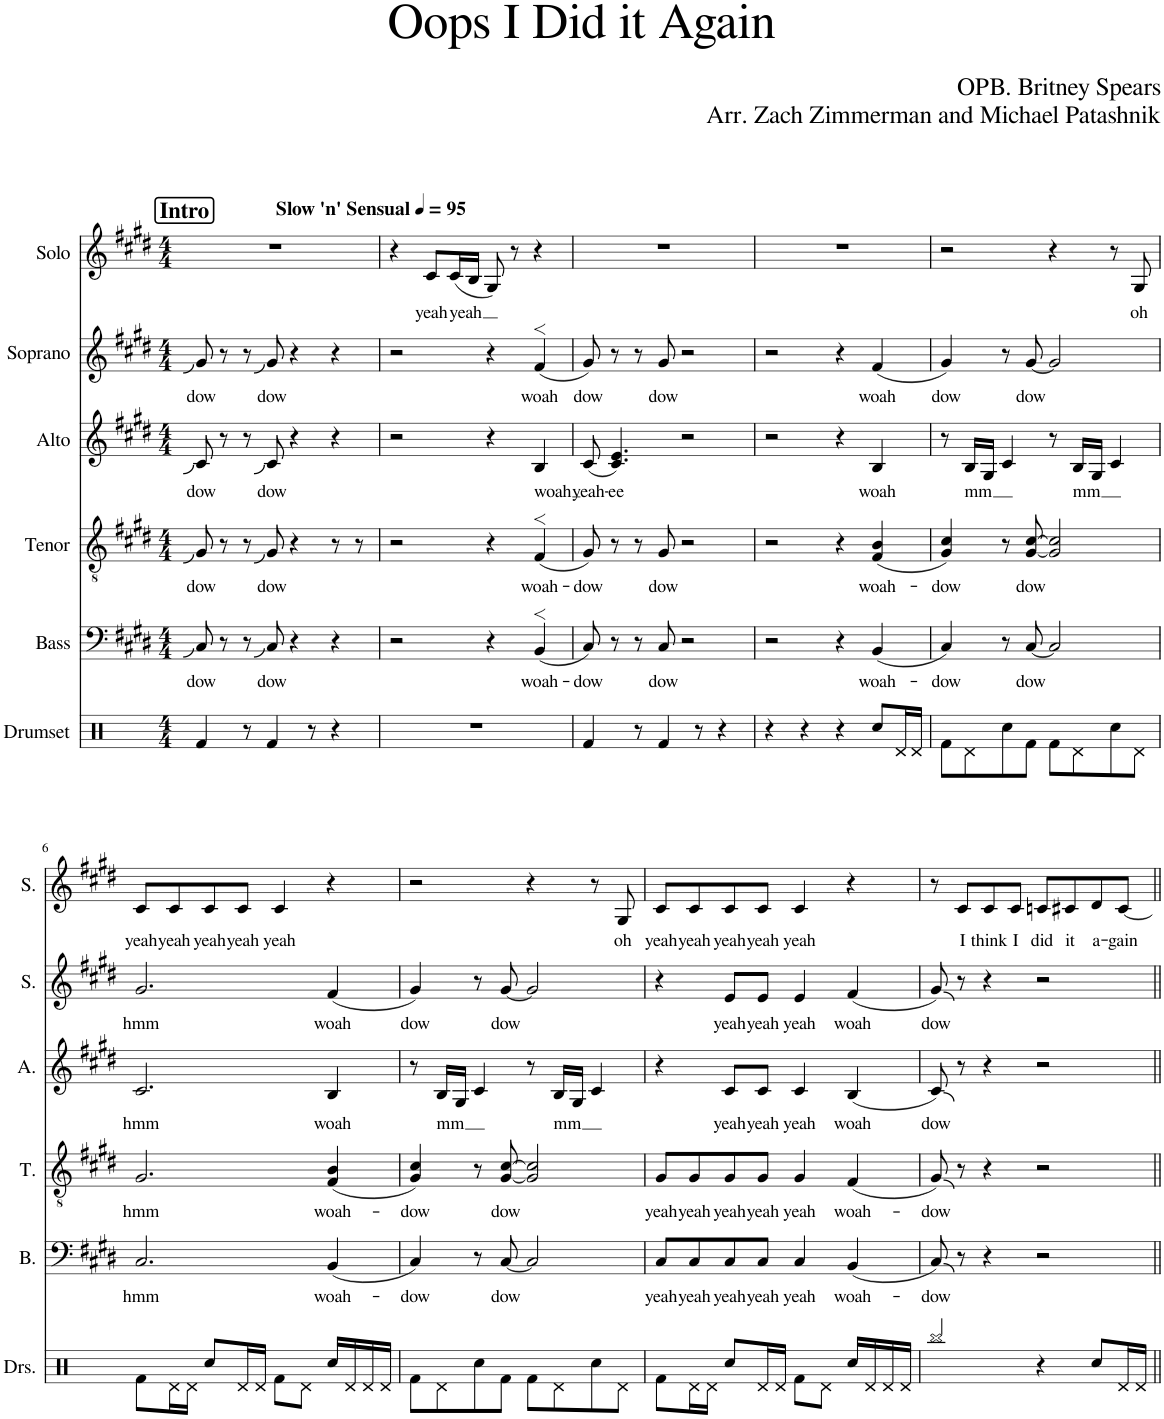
**kern	**kern	**text	**kern	**text	**kern	**text	**kern	**text	**kern	**text
*part6	*part5	*part5	*part4	*part4	*part3	*part3	*part2	*part2	*part1	*part1
*staff6	*staff5	*staff5	*staff4	*staff4	*staff3	*staff3	*staff2	*staff2	*staff1	*staff1
*I"Drumset	*I"Bass	*	*I"Tenor	*	*I"Alto	*	*I"Soprano	*	*I"Solo	*
*I'Drs.	*I'B.	*	*I'T.	*	*I'A.	*	*I'S.	*	*I'S.	*
*clefX	*clefF4	*	*clefGv2	*	*clefG2	*	*clefG2	*	*clefG2	*
*k[]	*k[f#c#g#d#]	*	*k[f#c#g#d#]	*	*k[f#c#g#d#]	*	*k[f#c#g#d#]	*	*k[f#c#g#d#]	*
*M4/4	*M4/4	*	*M4/4	*	*M4/4	*	*M4/4	*	*M4/4	*
*MM95	*MM95	*	*MM95	*	*MM95	*	*MM95	*	*MM95	*
!!LO:REH:place=s1:a:B:cj:fs=14:t=Intro
=1	=1	=1	=1	=1	=1	=1	=1	=1	=1	=1
!	!	!	!	!	!	!	!	!	!LO:TX:a:B:t=Slow 'n' Sensual	!
!	!	!LO:LY:b	!	!LO:LY:b	!	!LO:LY:b	!	!LO:LY:b	!	!
4Rf/	8C#/	dow	8G#/	dow	8c#/	dow	8g#/	dow	1r	.
.	8r	.	8r	.	8r	.	8r	.	.	.
8r	8r	.	8r	.	8r	.	8r	.	.	.
!	!	!LO:LY:b	!	!LO:LY:b	!	!LO:LY:b	!	!LO:LY:b	!	!
4Rf/	8C#/	dow	8G#/	dow	8c#/	dow	8g#/	dow	.	.
.	4r	.	4r	.	4r	.	4r	.	.	.
8r	.	.	.	.	.	.	.	.	.	.
4r	4r	.	8r	.	4r	.	4r	.	.	.
.	.	.	8r	.	.	.	.	.	.	.
=2	=2	=2	=2	=2	=2	=2	=2	=2	=2	=2
1r	2r	.	2r	.	2r	.	2r	.	4r	.
!	!	!	!	!	!	!	!	!	!	!LO:LY:b
.	.	.	.	.	.	.	.	.	8c#/L	yeah
!	!	!	!	!	!	!	!	!	!	!LO:LY:b
.	.	.	.	.	.	.	.	.	(16c#/L	-yeah
.	.	.	.	.	.	.	.	.	16B/JJ	.
.	4r	.	4r	.	4r	.	4r	.	8G#/)	.
.	.	.	.	.	.	.	.	.	8r	.
!	!	!LO:LY:b	!	!LO:LY:b	!	!LO:LY:b	!	!LO:LY:b	!	!
.	(4BB>/	woah-	(4F#>/	woah-	4B/	woah	(4f#>/	woah	4r	.
=3	=3	=3	=3	=3	=3	=3	=3	=3	=3	=3
!	!	!LO:LY:b	!	!LO:LY:b	!	!LO:LY:b	!	!LO:LY:b	!	!
4Rf/	8C#/)	-dow	8G#/)	-dow	(8c#/	yeah-	8g#/)	dow	1r	.
!	!	!	!	!	!	!LO:LY:b	!	!	!	!
.	8r	.	8r	.	4.c#/ 4.e/)	-ee	8r	.	.	.
8r	8r	.	8r	.	.	.	8r	.	.	.
!	!	!LO:LY:b	!	!LO:LY:b	!	!	!	!LO:LY:b	!	!
4Rf/	8C#/	dow	8G#/	dow	.	.	8g#/	dow	.	.
.	2r	.	2r	.	2r	.	2r	.	.	.
8r	.	.	.	.	.	.	.	.	.	.
4r	.	.	.	.	.	.	.	.	.	.
=4	=4	=4	=4	=4	=4	=4	=4	=4	=4	=4
4r	2r	.	2r	.	2r	.	2r	.	1r	.
4r	.	.	.	.	.	.	.	.	.	.
4r	4r	.	4r	.	4r	.	4r	.	.	.
!	!	!LO:LY:b	!	!LO:LY:b	!	!LO:LY:b	!	!LO:LY:b	!	!
8Rcc/L	(4BB/	woah-	(4F#/ 4B/	woah-	4B/	woah	(4f#/	woah	.	.
16Rd/L	.	.	.	.	.	.	.	.	.	.
16Rd/JJ	.	.	.	.	.	.	.	.	.	.
=5	=5	=5	=5	=5	=5	=5	=5	=5	=5	=5
!	!	!LO:LY:b	!	!LO:LY:b	!	!	!	!LO:LY:b	!	!
8Rf\L	4C#/)	dow	4G#/ 4c#/)	dow	8r	.	4g#/)	dow	2r	.
!	!	!	!	!	!	!LO:LY:b	!	!	!	!
8Rd\	.	.	.	.	16B/LL	mm	.	.	.	.
.	.	.	.	.	16G#/JJ	.	.	.	.	.
8Rcc\	8r	.	8r	.	4c#/	.	8r	.	.	.
!	!	!LO:LY:b	!	!LO:LY:b	!	!	!	!LO:LY:b	!	!
8Rf\J	[8C#/	dow	[8G#/ [8c#/	dow	.	.	[8g#/	dow	.	.
8Rf\L	2C#/]	.	2G#/] 2c#/]	.	8r	.	2g#/]	.	4r	.
!	!	!	!	!	!	!LO:LY:b	!	!	!	!
8Rd\	.	.	.	.	16B/LL	mm	.	.	.	.
.	.	.	.	.	16G#/JJ	.	.	.	.	.
8Rcc\	.	.	.	.	4c#/	.	.	.	8r	.
!	!	!	!	!	!	!	!	!	!	!LO:LY:b
8Rd\J	.	.	.	.	.	.	.	.	8G#/	oh
!!LO:LB:g=z
=6	=6	=6	=6	=6	=6	=6	=6	=6	=6	=6
!	!	!LO:LY:b	!	!LO:LY:b	!	!LO:LY:b	!	!LO:LY:b	!	!LO:LY:b
8Rf\L	2.C#/	hmm	2.G#/	hmm	2.c#/	hmm	2.g#/	hmm	8c#/L	yeah
!	!	!	!	!	!	!	!	!	!	!LO:LY:b
16Rd\L	.	.	.	.	.	.	.	.	8c#/	yeah
16Rd\JJ	.	.	.	.	.	.	.	.	.	.
!	!	!	!	!	!	!	!	!	!	!LO:LY:b
8Rcc/L	.	.	.	.	.	.	.	.	8c#/	yeah
!	!	!	!	!	!	!	!	!	!	!LO:LY:b
16Rd/L	.	.	.	.	.	.	.	.	8c#/J	yeah
16Rd/JJ	.	.	.	.	.	.	.	.	.	.
!	!	!	!	!	!	!	!	!	!	!LO:LY:b
8Rf\L	.	.	.	.	.	.	.	.	4c#/	yeah
8Rd\J	.	.	.	.	.	.	.	.	.	.
!	!	!LO:LY:b	!	!LO:LY:b	!	!LO:LY:b	!	!LO:LY:b	!	!
16Rcc/LL	(4BB/	woah-	(4F#/ 4B/	woah-	4B/	woah	(4f#/	woah	4r	.
16Rd/	.	.	.	.	.	.	.	.	.	.
16Rd/	.	.	.	.	.	.	.	.	.	.
16Rd/JJ	.	.	.	.	.	.	.	.	.	.
=7	=7	=7	=7	=7	=7	=7	=7	=7	=7	=7
!	!	!LO:LY:b	!	!LO:LY:b	!	!	!	!LO:LY:b	!	!
8Rf\L	4C#/)	dow	4G#/ 4c#/)	dow	8r	.	4g#/)	dow	2r	.
!	!	!	!	!	!	!LO:LY:b	!	!	!	!
8Rd\	.	.	.	.	16B/LL	mm	.	.	.	.
.	.	.	.	.	16G#/JJ	.	.	.	.	.
8Rcc\	8r	.	8r	.	4c#/	.	8r	.	.	.
!	!	!LO:LY:b	!	!LO:LY:b	!	!	!	!LO:LY:b	!	!
8Rf\J	[8C#/	dow	[8G#/ [8c#/	dow	.	.	[8g#/	dow	.	.
8Rf\L	2C#/]	.	2G#/] 2c#/]	.	8r	.	2g#/]	.	4r	.
!	!	!	!	!	!	!LO:LY:b	!	!	!	!
8Rd\	.	.	.	.	16B/LL	mm	.	.	.	.
.	.	.	.	.	16G#/JJ	.	.	.	.	.
8Rcc\	.	.	.	.	4c#/	.	.	.	8r	.
!	!	!	!	!	!	!	!	!	!	!LO:LY:b
8Rd\J	.	.	.	.	.	.	.	.	8G#/	oh
=8	=8	=8	=8	=8	=8	=8	=8	=8	=8	=8
!	!	!LO:LY:b	!	!LO:LY:b	!	!	!	!	!	!LO:LY:b
8Rf\L	8C#/L	yeah	8G#/L	yeah	4r	.	4r	.	8c#/L	yeah
!	!	!LO:LY:b	!	!LO:LY:b	!	!	!	!	!	!LO:LY:b
16Rd\L	8C#/	yeah	8G#/	yeah	.	.	.	.	8c#/	yeah
16Rd\JJ	.	.	.	.	.	.	.	.	.	.
!	!	!LO:LY:b	!	!LO:LY:b	!	!LO:LY:b	!	!LO:LY:b	!	!LO:LY:b
8Rcc/L	8C#/	yeah	8G#/	yeah	8c#/L	yeah	8e/L	yeah	8c#/	yeah
!	!	!LO:LY:b	!	!LO:LY:b	!	!LO:LY:b	!	!LO:LY:b	!	!LO:LY:b
16Rd/L	8C#/J	yeah	8G#/J	yeah	8c#/J	yeah	8e/J	yeah	8c#/J	yeah
16Rd/JJ	.	.	.	.	.	.	.	.	.	.
!	!	!LO:LY:b	!	!LO:LY:b	!	!LO:LY:b	!	!LO:LY:b	!	!LO:LY:b
8Rf\L	4C#/	yeah	4G#/	yeah	4c#/	yeah	4e/	yeah	4c#/	yeah
8Rd\J	.	.	.	.	.	.	.	.	.	.
!	!	!LO:LY:b	!	!LO:LY:b	!	!LO:LY:b	!	!LO:LY:b	!	!
16Rcc/LL	(4BB/	woah-	(4F#/	woah-	(4B/	woah	(4f#/	woah	4r	.
16Rd/	.	.	.	.	.	.	.	.	.	.
16Rd/	.	.	.	.	.	.	.	.	.	.
16Rd/JJ	.	.	.	.	.	.	.	.	.	.
=9	=9	=9	=9	=9	=9	=9	=9	=9	=9	=9
!	!	!LO:LY:b	!	!LO:LY:b	!	!LO:LY:b	!	!LO:LY:b	!	!
2Rbb/	8C#/)	dow	8G#/)	dow	8c#/)	dow	8g#/)	dow	8r	.
!	!	!	!	!	!	!	!	!	!	!LO:LY:b
.	8r	.	8r	.	8r	.	8r	.	8c#/L	I
!	!	!	!	!	!	!	!	!	!	!LO:LY:b
.	4r	.	4r	.	4r	.	4r	.	8c#/	think
!	!	!	!	!	!	!	!	!	!	!LO:LY:b
.	.	.	.	.	.	.	.	.	8c#/J	I
!	!	!	!	!	!	!	!	!	!	!LO:LY:b
4r	2r	.	2r	.	2r	.	2r	.	8cn/L	did
!	!	!	!	!	!	!	!	!	!	!LO:LY:b
.	.	.	.	.	.	.	.	.	8c#X/	it
!	!	!	!	!	!	!	!	!	!	!LO:LY:b
8Rcc/L	.	.	.	.	.	.	.	.	8d#/	a-
!	!	!	!	!	!	!	!	!	!	!LO:LY:b
16Rd/L	.	.	.	.	.	.	.	.	[8c#/J	-gain
16Rd/JJ	.	.	.	.	.	.	.	.	.	.
=||	=||	=||	=||	=||	=||	=||	=||	=||	=||	=||
*-	*-	*-	*-	*-	*-	*-	*-	*-	*-	*-
